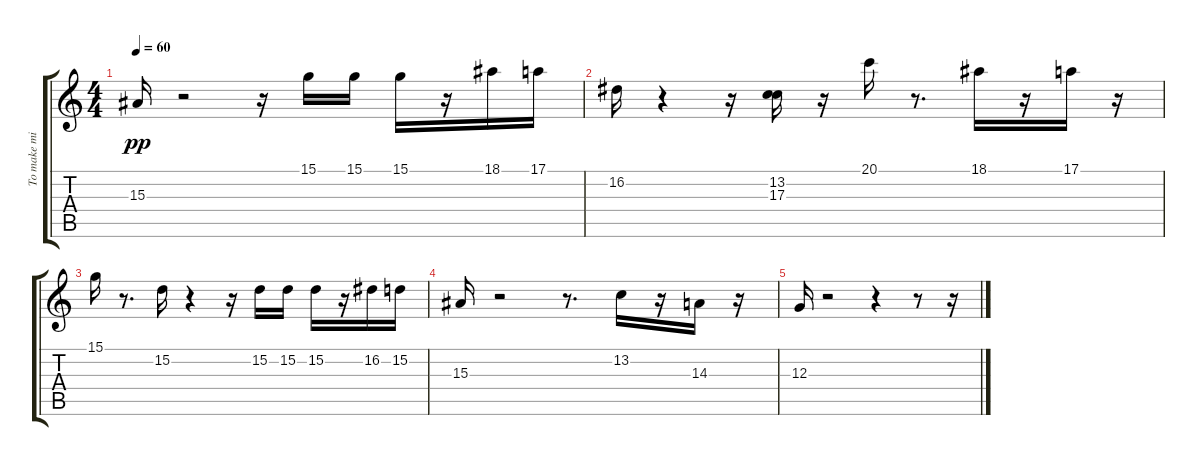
\track ("To make midi " "To make mi") {instrument pad1newage}
\staff {score tabs}
\tuning (E4 B3 G3 D3 A2 E2) {hide}
\ts (4 4)
\tempo 60
\clef g2
\ks c
15.3.16{dy pp} r.2 r.16 15.1.16 15.1.16 15.1.16 r.16 18.1.16 17.1.16 |
16.2.16 r.4 r.16 (13.2 17.3).16 r.16 20.1.16 r.8{d} 18.1.16 r.16 17.1.16 r.16 |
15.1.16 r.8{d} 15.2.16 r.4 r.16 15.2.16 15.2.16 15.2.16 r.16 16.2.16 15.2.16 |
15.3.16 r.2 r.8{d} 13.2.16 r.16 14.3.16 r.16 |
12.3.16 r.2 r.4 r.8 r.16
